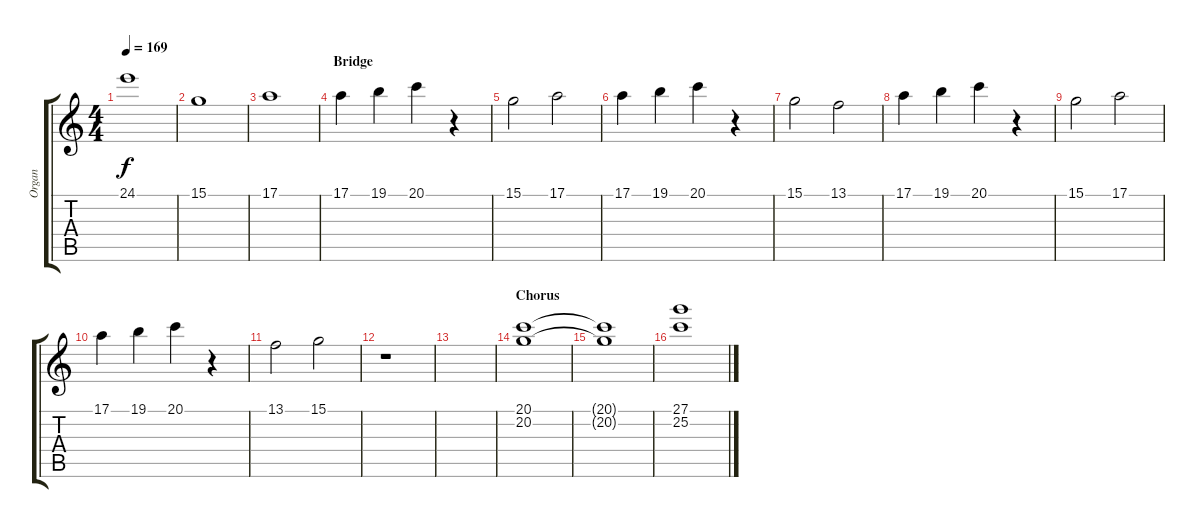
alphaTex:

\track ("Organ" "Organ") {instrument churchorgan}
\staff {score tabs}
\tuning (E4 B3 G3 D3 A2 E2) {hide}
\ts (4 4)
\tempo 169
\clef g2
\ks c
24.1.1{dy f} |
15.1.1 |
17.1.1 |
\section ("" "Bridge")
17.1.4 19.1.4 20.1.4 r.4 |
15.1.2 17.1.2 |
17.1.4 19.1.4 20.1.4 r.4 |
15.1.2 13.1.2 |
17.1.4 19.1.4 20.1.4 r.4 |
15.1.2 17.1.2 |
17.1.4 19.1.4 20.1.4 r.4 |
13.1.2 15.1.2 |
r.1 |
|
\section ("" "Chorus")
(20.1 20.2).1 |
(20.1{t} 20.2{t}).1 |
(27.1 25.2).1
